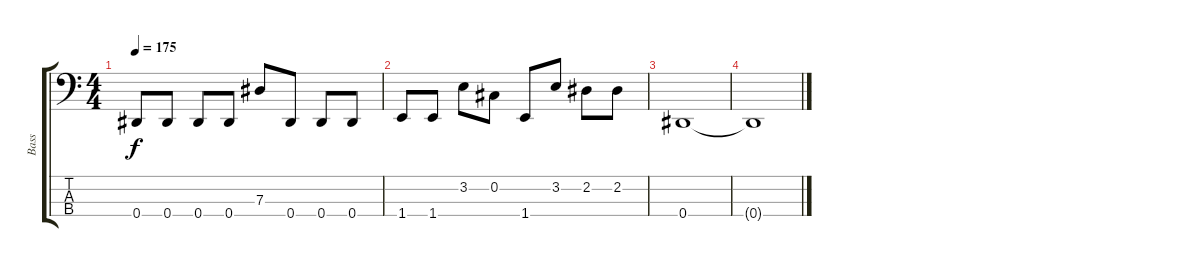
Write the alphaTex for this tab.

\track ("Bass" "Bass") {instrument electricbassfinger}
\staff {score tabs}
\tuning (Gb2 Db2 Ab1 Eb1) {hide}
\ts (4 4)
\tempo 175
\clef f4
\ks c
0.4.8{dy f} 0.4.8 0.4.8 0.4.8 7.3.8 0.4.8 0.4.8 0.4.8 |
1.4.8 1.4.8 3.2.8 0.2.8 1.4.8 3.2.8 2.2.8 2.2.8 |
0.4.1 |
0.4{t}.1
